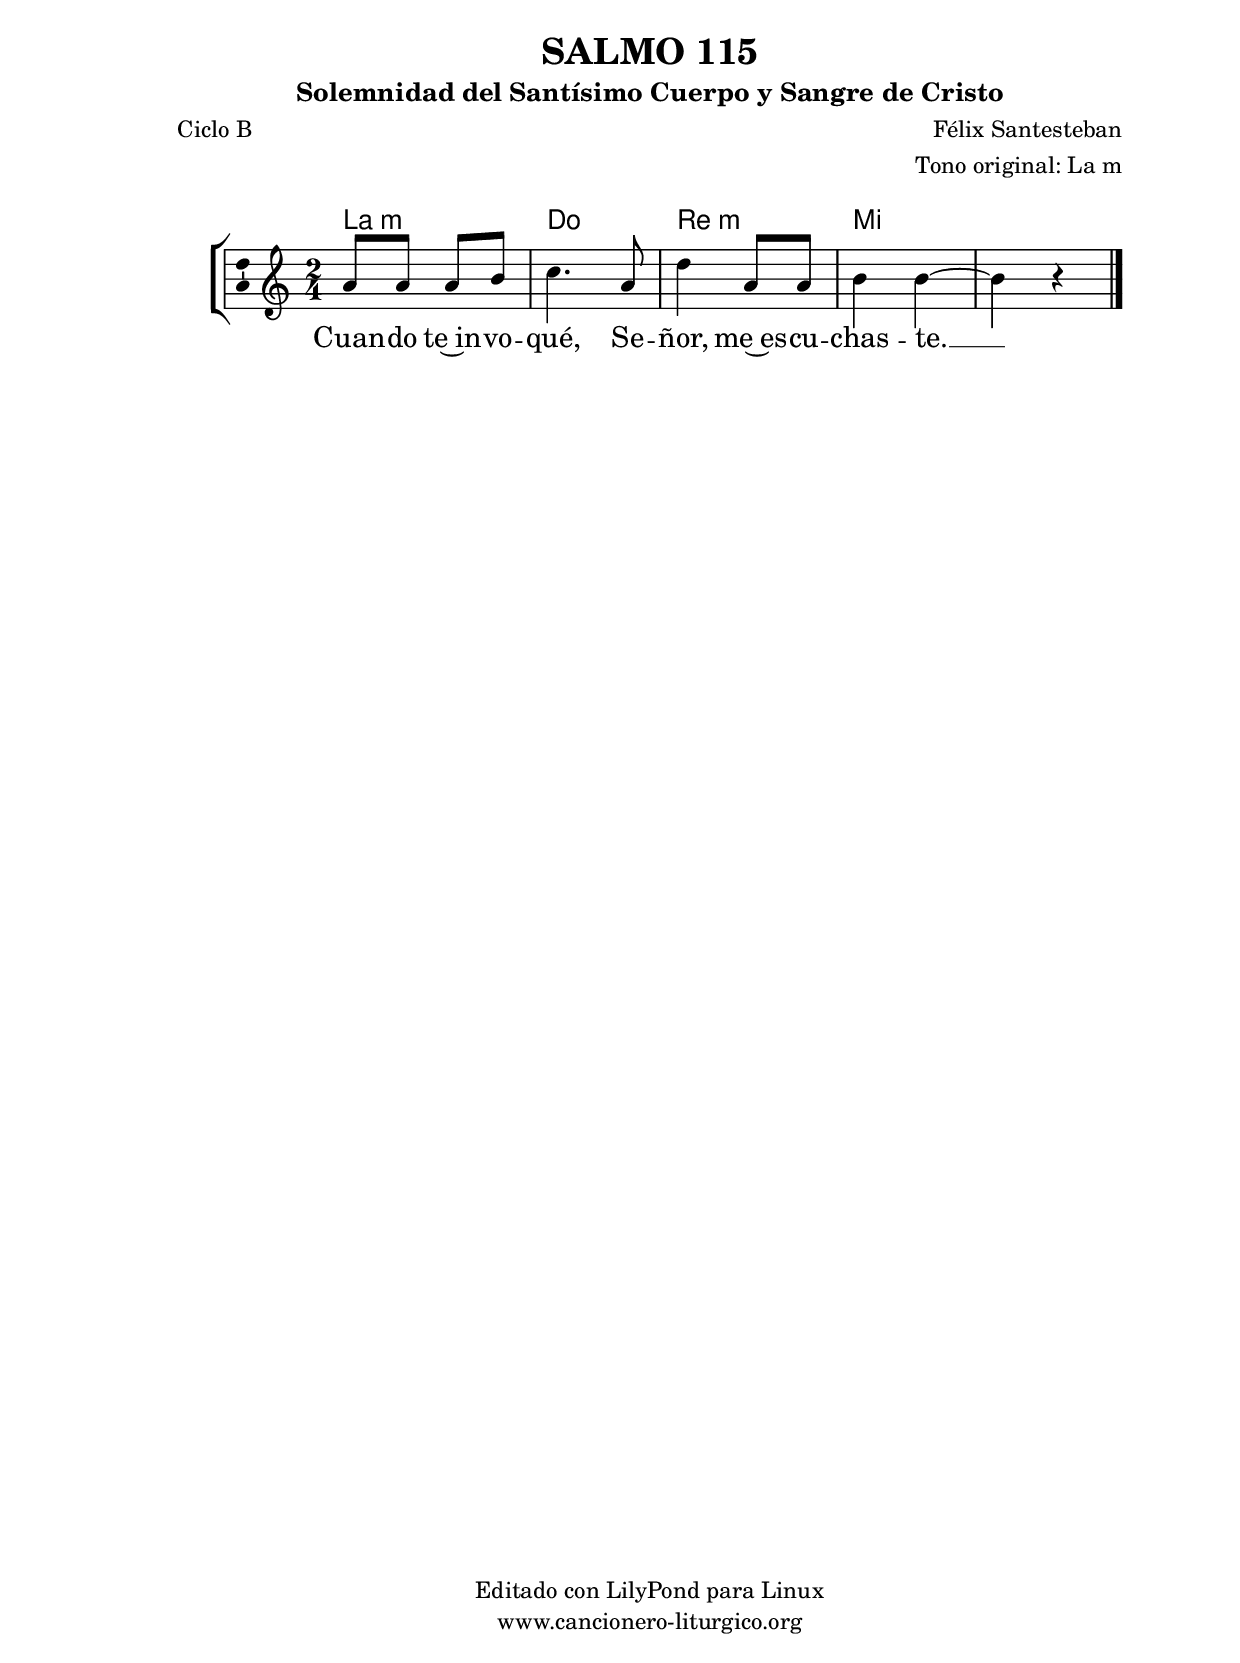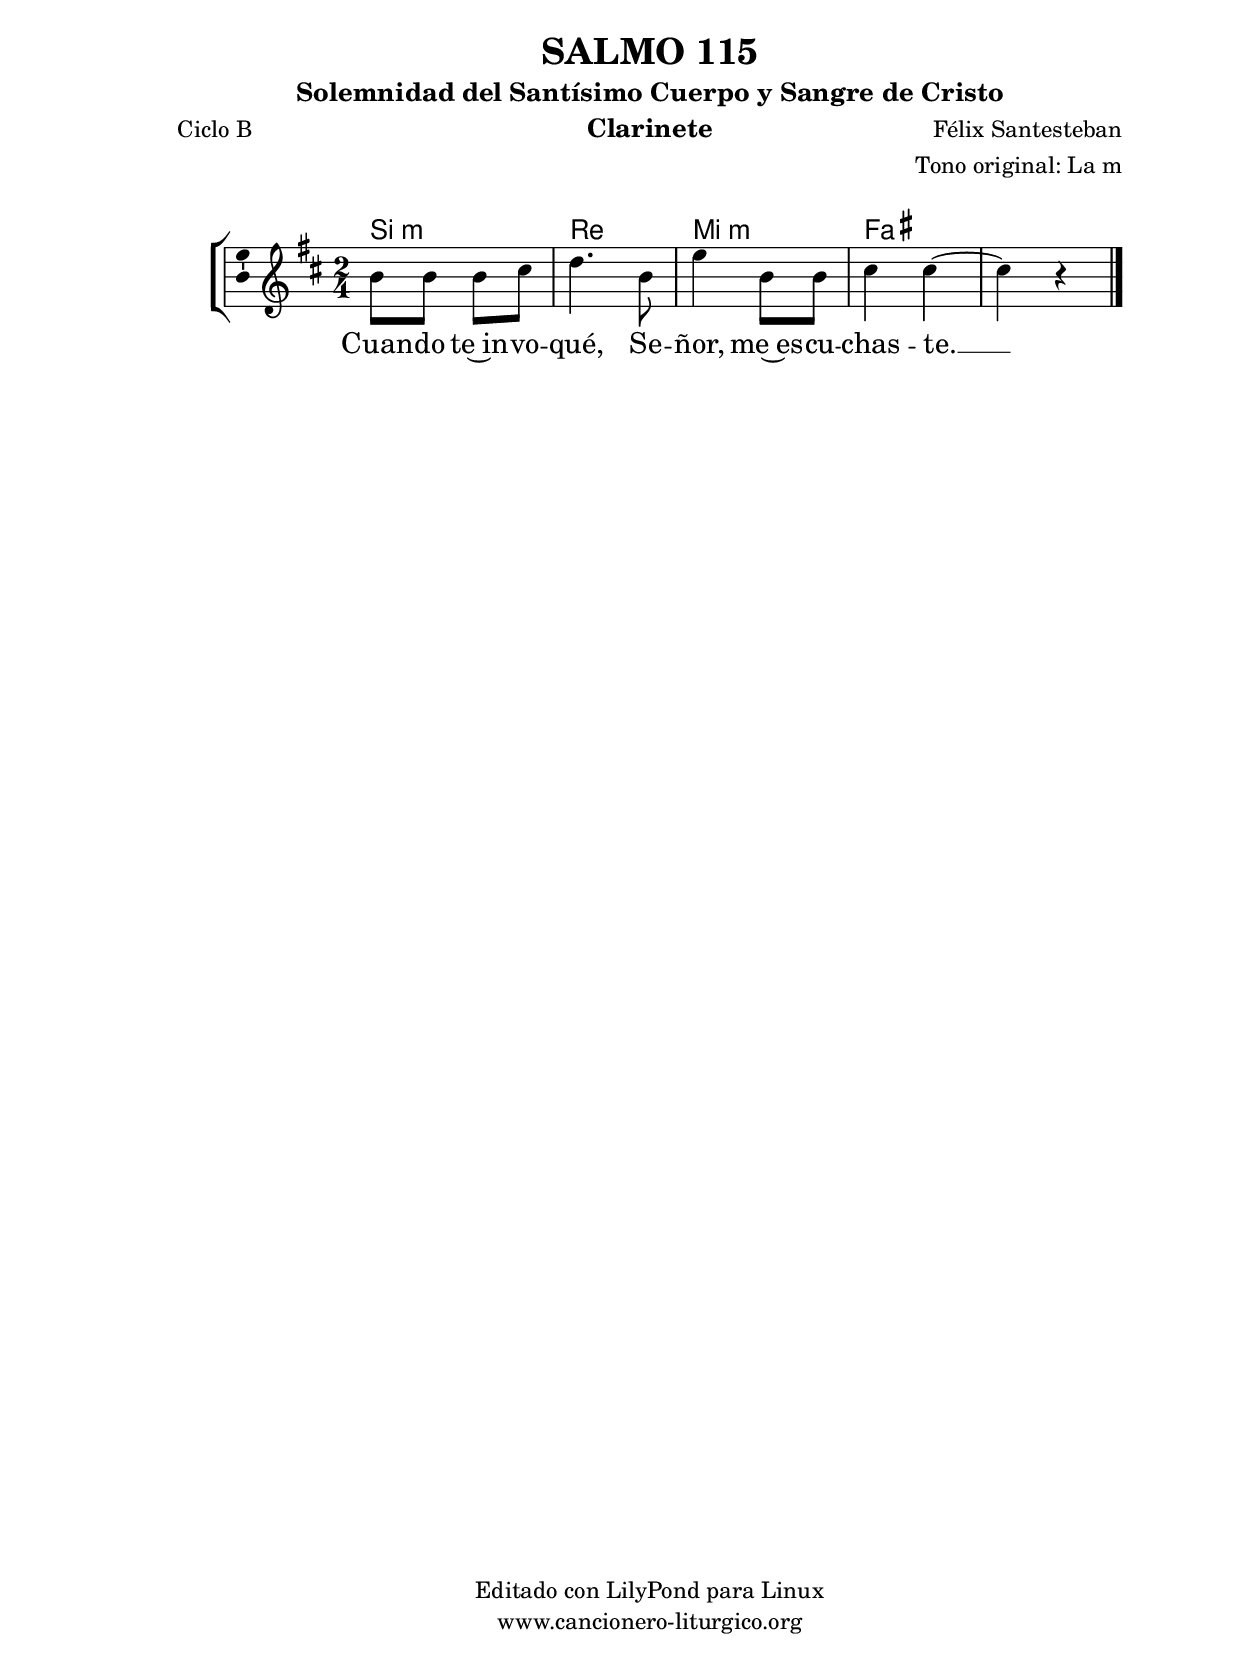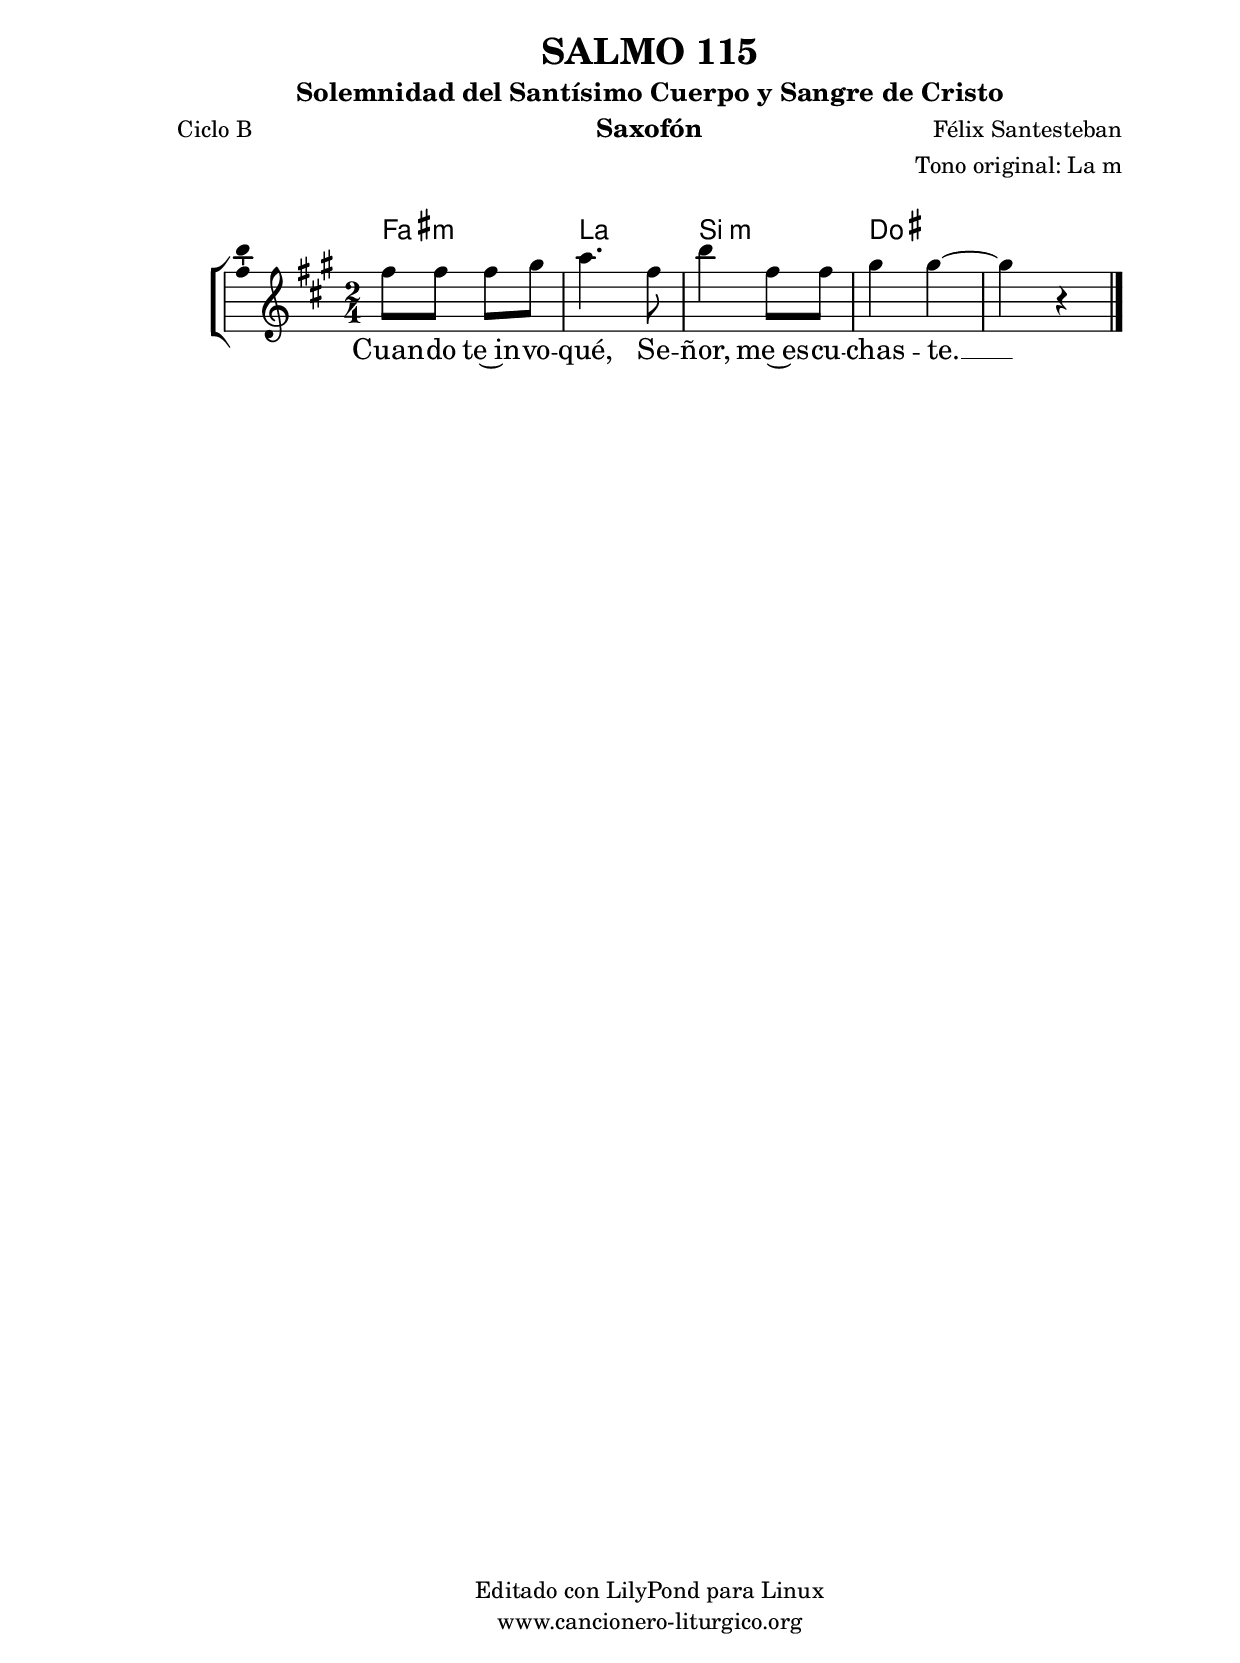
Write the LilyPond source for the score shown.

%
%para convertir .midi en .wav:
%timidity filename.midi -Ow -o finename.wav
%
%
%Para convertir de .wav a .mp3:
%lame -h -m j filename.wav
%
%
%para escuchar el midi:
%timidity nombrefichero.midi
%


%versión de lilypond para la que se ha escrito esta partitura:
\version "2.16.0"

	%Tamaño papel
	#(set-default-paper-size "a4")
	%Tamaño partitura
	#(set-global-staff-size 20)
	%No responde al pulsar sobre una nota
	#(ly:set-option 'point-and-click #f)

%parámetros del encabezamiento:
\header {
	title = "SALMO 115"
	subtitle = "Solemnidad del Santísimo Cuerpo y Sangre de Cristo"
	composer = "Félix Santesteban"
	poet = "Ciclo B"
	meter = ""
	arranger = "Tono original: La m"
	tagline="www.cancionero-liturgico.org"
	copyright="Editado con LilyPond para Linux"
	tiempo = "Ordinario"
	usos = "Salmo"
	letra = "Cuando te invoqué, Señor, me escuchaste."
	}

%parámetros asociados al papel:
\paper  {
	oddHeaderMarkup = \markup {\fill-line { \on-the-fly #not-first-page \fromproperty #'header:title \on-the-fly #not-first-page \fromproperty #'header:composer }}
	evenHeaderMarkup = \markup {\fill-line { \fromproperty #'header:composer \fromproperty #'header:title }}
	#(set-paper-size "a4")
	print-page-number = ##f
	first-page-number = 1
	print-first-page-number = ##f
%	head-separation = 3.0 \cm
	top-margin = 2.0 \cm
	bottom-margin = 0.5\cm
%%%	bottom-margin = -1.0\cm
	left-margin = 3.0 \cm
	line-width = 16.0 \cm 
	indent = 8\mm
	interscoreline = 2.\mm
	between-system-space = 15\mm
%	para que las partituras no llenen la hoja:
	ragged-bottom = ##t
%	idem para la última hoja:
	ragged-last-bottom = ##f
%	para que las partituras llenen el ancho del papel:
	ragged-last = ##f
	after-title-space = 2.5 \cm
%page-count=1
%system-count=1

	%Flexible Vertical Spacing
%	markup-markup-spacing =
%	#'((basic-distance . 15) (minimum-distance . 15) (padding . 3))
	markup-system-spacing =
	#'((basic-distance . 15) (minimum-distance . 15) (padding . 3))
	system-system-spacing =
	#'((basic-distance . 15) (minimum-distance . 15) (padding . 3))
	score-system-spacing =
	#'((basic-distance . 15) (minimum-distance . 15) (padding . 5))
%	top-system-spacing = % header
%	#'((basic-distance . 8) (minimum-distance . 0) (padding . 3))
%	top-markup-spacing =
%	#'((basic-distance . 20) (minimum-distance . 20) (padding . 3))
	last-bottom-spacing = % footer
	#'((basic-distance . 5) (minimum-distance . 5) (padding . 3))
%	score-markup-spacing =
%	#'((basic-distance . 16) (minimum-distance . 13) (padding . 3))

	}


%parámetros que afectan a toda la partitura:
global =  {
	%clave de sol (G):
	\clef G
	%armadura:
%	\transpose e ees
	\key a \minor
	\tempo 4=100
	\set Score.tempoHideNote = ##t
	}


acordes = {
	\italianChords
	\chordmode {
%	\transpose e ees
{

a2:m c d:m e s

	}
	}
}


melodia = 
%	\transpose e ees
{
	\relative c''{

\time 2/4
a8 a a b
c4. a8
d4 a8 a
b4 b~
b4 r4

	\bar "|."
	}
	}


texto = \lyricmode {
Cuan -- do te~in -- vo -- qué, Se -- ñor, me~es -- cu -- chas -- te. __
	}


acordesStaff = \context ChordNames = acordesStaff <<
	\set chordChanges = ##t
	\acordes
	>>


vozStaff = \context Voice = vozStaff
\with {\consists "Ambitus_engraver"}
<<
%	\set Staff.instrumentName = ""
%	\set Staff.shortInstrumentName = ""
%	\set Staff.midiInstrument = #"clarinet"
%	\set Staff.midiInstrument = #"cello"
%	\set Staff.midiInstrument = #"flute"
	\set Staff.midiInstrument = #"electric guitar (jazz)"
%	\set Staff.midiInstrument = #"english horn"
%	\set Staff.midiInstrument = #"violin"
%	\set Staff.midiInstrument = #"glockenspiel"
	\set Staff.midiMinimumVolume = #0.7
	\set Staff.midiMaximumVolume = #0.9
	\global
	\melodia
	>>


textoStaff = \context Lyrics = textoStaff <<
	\lyricsto vozStaff \texto
	>>

\book {
	\score {
		\context ChoirStaff {
			\override StaffGroup.SystemStartBracket #'collapse-height = #1
			\override Score.SystemStartBar #'collapse-height = #1
			<<
			\acordesStaff
			\vozStaff
			\textoStaff
			>>
			}
		\layout {
	    		\context {
				\Lyrics
				\override LyricText #'font-size = #2
				}
	   		 \context {
				\Score
				%fontSize = #3
				\override StaffSymbol #'staff-space = #(magstep +3)
				%\override Beam #'thickness = #0.55
				%\override SpacingSpanner #'spacing-increment = #1.0
				%\override Slur #'height-limit = #1.5
				}
			}
		}
	\score {
		\unfoldRepeats
		\context ChoirStaff {
			<<
			\acordesStaff
			\vozStaff
			>>
			}
		\midi {
	  		\context {
	  			\Score
				tempoWholesPerMinute = #(ly:make-moment 70 4)
				}
			}
		}
	}

%Partitura para clarinete
#(define output-suffix "C")
\book {
	\header{
		instrument = "Clarinete"
		}
	\score {
		\context ChoirStaff {
			\override StaffGroup.SystemStartBracket #'collapse-height = #1
			\override Score.SystemStartBar #'collapse-height = #1
\transpose c d
			<<
			\acordesStaff
			\vozStaff
			\textoStaff
			>>
			}
		\layout {
	    		\context {
				\Lyrics
				\override LyricText #'font-size = #2
				}
	   		 \context {
				\Score
				%fontSize = #3
				\override StaffSymbol #'staff-space = #(magstep +3)
				%\override Beam #'thickness = #0.55
				%\override SpacingSpanner #'spacing-increment = #1.0
				%\override Slur #'height-limit = #1.5
				}
			}
		}
	}

%Partitura para saxofón
#(define output-suffix "S")
\book {
	\header{
		instrument = "Saxofón"
		}
	\score {
		\context ChoirStaff {
			\override StaffGroup.SystemStartBracket #'collapse-height = #1
			\override Score.SystemStartBar #'collapse-height = #1
\transpose c a
			<<
			\acordesStaff
			\vozStaff
			\textoStaff
			>>
			}
		\layout {
	    		\context {
				\Lyrics
				\override LyricText #'font-size = #2
				}
	   		 \context {
				\Score
				%fontSize = #3
				\override StaffSymbol #'staff-space = #(magstep +3)
				%\override Beam #'thickness = #0.55
				%\override SpacingSpanner #'spacing-increment = #1.0
				%\override Slur #'height-limit = #1.5
				}
			}
		}
	}

